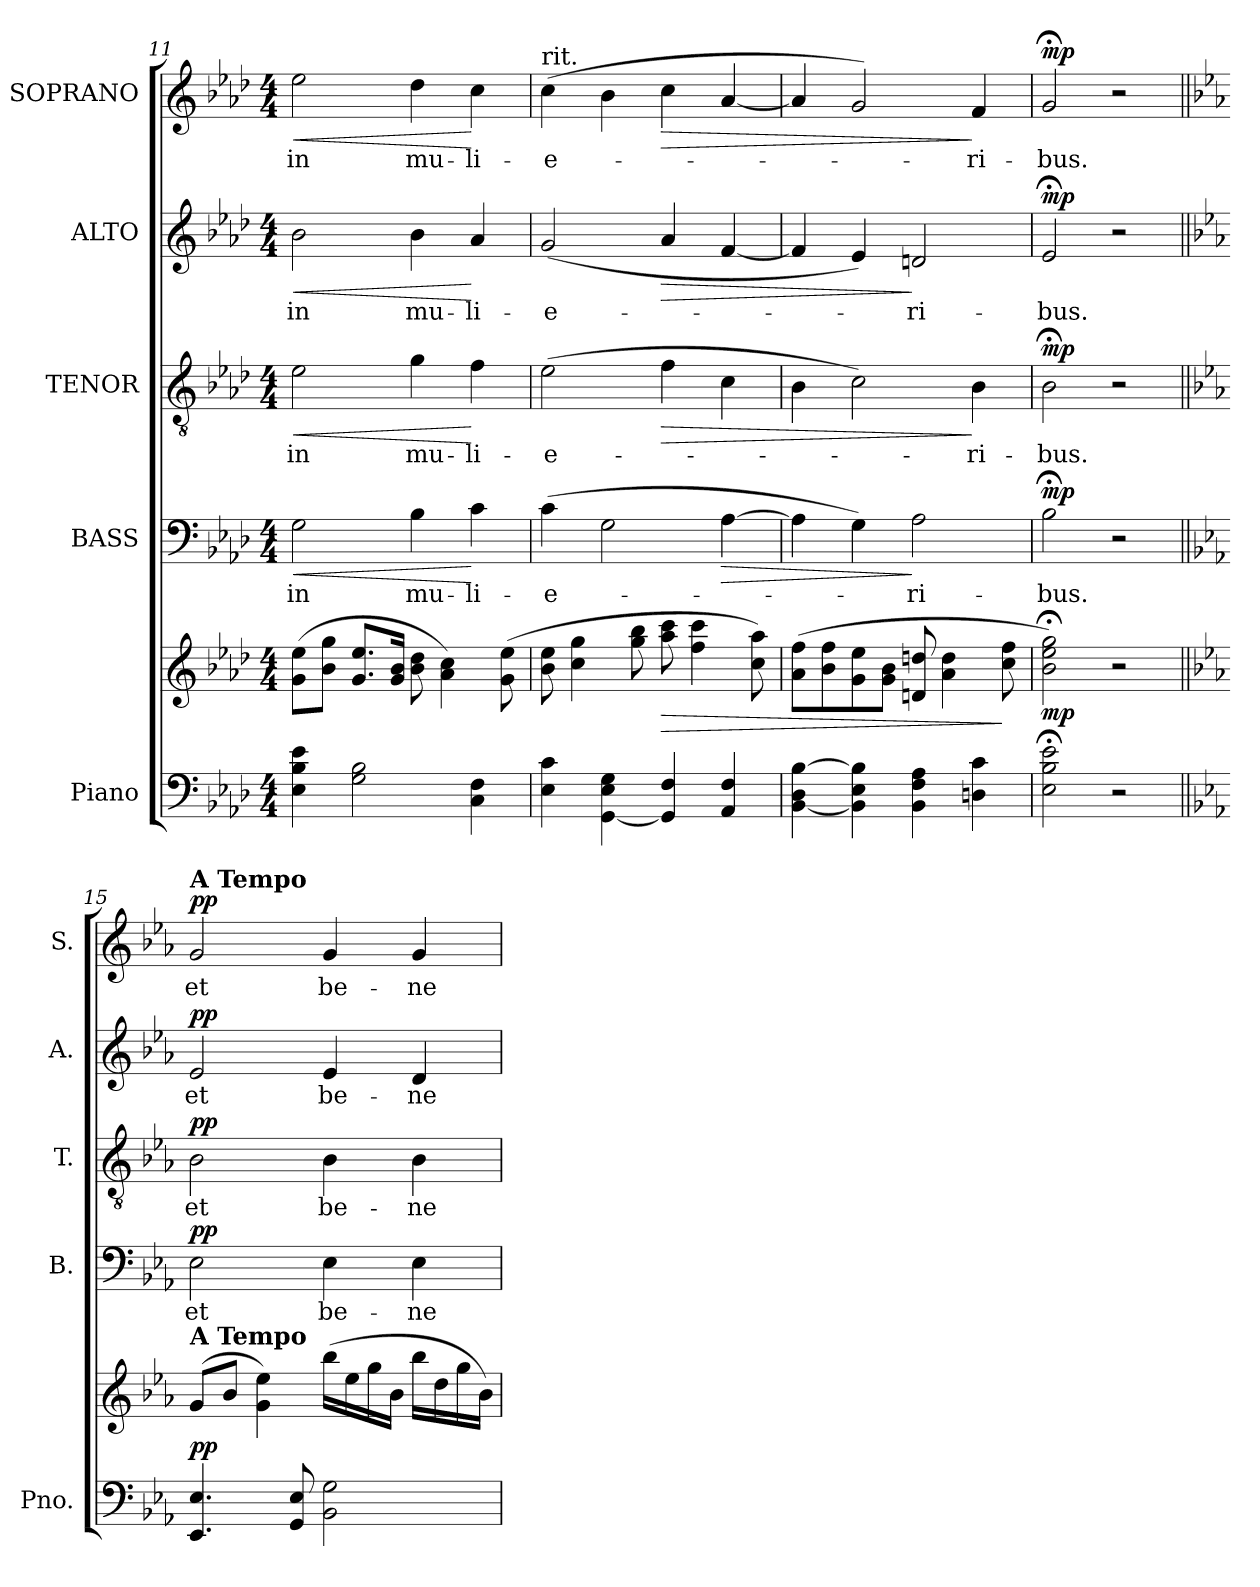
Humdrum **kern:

**kern	**kern	**dynam	**kern	**text	**dynam	**kern	**text	**dynam	**kern	**text	**dynam	**kern	**text	**dynam
*part5	*part5	*part5	*part4	*part4	*part4	*part3	*part3	*part3	*part2	*part2	*part2	*part1	*part1	*part1
*staff6	*staff5	*staff5/6	*staff4	*staff4	*staff4	*staff3	*staff3	*staff3	*staff2	*staff2	*staff2	*staff1	*staff1	*staff1
*I"Piano	*	*	*I"BASS	*	*	*I"TENOR	*	*	*I"ALTO	*	*	*I"SOPRANO	*	*
*I'Pno.	*	*	*I'B.	*	*	*I'T.	*	*	*I'A.	*	*	*I'S.	*	*
*clefF4	*clefG2	*	*clefF4	*	*	*clefGv2	*	*	*clefG2	*	*	*clefG2	*	*
*	*	*	*	*	*	*ITrd7c12	*	*	*	*	*	*	*	*
*k[b-e-a-d-]	*k[b-e-a-d-]	*	*k[b-e-a-d-]	*	*	*k[b-e-a-d-]	*	*	*k[b-e-a-d-]	*	*	*k[b-e-a-d-]	*	*
*f:	*f:	*	*f:	*	*	*f:	*	*	*f:	*	*	*f:	*	*
*M4/4	*M4/4	*	*M4/4	*	*	*M4/4	*	*	*M4/4	*	*	*M4/4	*	*
=11	=11	=11	=11	=11	=11	=11	=11	=11	=11	=11	=11	=11	=11	=11
!	!	!	!	!LO:LY:b:color=#000000	!LO:HP:b	!	!	!	!	!	!	!	!	!
!	!	!	!	!	!	!	!LO:LY:b:color=#000000	!LO:HP:b	!	!	!	!	!	!
!	!	!	!	!	!	!	!	!	!	!LO:LY:b:color=#000000	!LO:HP:b	!	!	!
!	!	!	!	!	!	!	!	!	!	!	!	!	!LO:LY:b:color=#000000	!LO:HP:b
4E-i\ 4B-i 4e-i	(8gi\ 8ee-iL	.	2Gi\	in	<	2E-i\	in	<	2b-i\	in	<	2ee-i\	in	<
.	8b-i\ 8ggiJ	.	.	.	.	.	.	.	.	.	.	.	.	.
2Gi\ 2B-i	8.gi/ 8.ee-iL	.	.	.	.	.	.	.	.	.	.	.	.	.
.	16gi/ 16b-iJk	.	.	.	.	.	.	.	.	.	.	.	.	.
!	!	!	!	!LO:LY:b:color=#000000	!	!	!	!	!	!	!	!	!	!
!	!	!	!	!	!	!	!LO:LY:b:color=#000000	!	!	!	!	!	!	!
!	!	!	!	!	!	!	!	!	!	!LO:LY:b:color=#000000	!	!	!	!
!	!	!	!	!	!	!	!	!	!	!	!	!	!LO:LY:b:color=#000000	!
.	8b-i\ 8dd-i	.	4B-i\	mu-	.	4Gi\	mu-	.	4b-i\	mu-	.	4dd-i\	mu-	.
.	4a-i\ 4cci)	.	.	.	.	.	.	.	.	.	.	.	.	.
!	!	!	!	!LO:LY:b:color=#000000	!	!	!	!	!	!	!	!	!	!
!	!	!	!	!	!	!	!LO:LY:b:color=#000000	!	!	!	!	!	!	!
!	!	!	!	!	!	!	!	!	!	!LO:LY:b:color=#000000	!	!	!	!
!	!	!	!	!	!	!	!	!	!	!	!	!	!LO:LY:b:color=#000000	!
4Ci\ 4Fi	.	.	4ci\	-li-	[	4Fi\	-li-	[	4a-i/	-li-	[	4cci\	-li-	[
.	(8gi\ 8ee-i	.	.	.	.	.	.	.	.	.	.	.	.	.
=12	=12	=12	=12	=12	=12	=12	=12	=12	=12	=12	=12	=12	=12	=12
!	!	!	!	!LO:LY:b:color=#000000	!	!	!	!	!	!	!	!	!	!
!	!	!	!	!	!	!	!LO:LY:b:color=#000000	!	!	!	!	!	!	!
!	!	!	!	!	!	!	!	!	!	!LO:LY:b:color=#000000	!	!	!	!
!	!	!	!	!	!	!	!	!	!	!	!	!LO:TX:t=rit.	!	!
!	!	!	!	!	!	!	!	!	!	!	!	!	!LO:LY:b:color=#000000	!
4E-i\ 4ci	8b-i\ 8ee-i	.	(4ci\	-e-	.	(2E-i\	-e-	.	(2gi/	-e-	.	(4cci\	-e-	.
.	4cci\ 4ggi	.	.	.	.	.	.	.	.	.	.	.	.	.
[<4GGi\ 4E-i 4Gi	.	.	2Gi\	.	.	.	.	.	.	.	.	4b-i\	.	.
.	8ggi\ 8bb-i	.	.	.	.	.	.	.	.	.	.	.	.	.
!	!	!LO:HP:b	!	!	!	!	!	!LO:HP:b	!	!	!LO:HP:b	!	!	!LO:HP:b
4GGi/] 4Fi	8aa-i\ 8ccci	>	.	.	.	4Fi\	.	>	4a-i/	.	>	4cci\	.	>
.	4ffi\ 4ccci	.	.	.	.	.	.	.	.	.	.	.	.	.
!	!	!	!	!	!LO:HP:b	!	!	!	!	!	!	!	!	!
4AA-i/ 4Fi	.	.	[>4A-i\	.	>	4Ci\	.	.	[<4fi/	.	.	[<4a-i/	.	.
.	8cci\ 8aa-i)	.	.	.	.	.	.	.	.	.	.	.	.	.
=13	=13	=13	=13	=13	=13	=13	=13	=13	=13	=13	=13	=13	=13	=13
[<4BB-i\ 4D-i [>4B-i	(8a-i\ 8ffiL	.	4A-i\]	.	.	4BB-i\	.	.	4fi/]	.	.	4a-i/]	.	.
.	8b-i\ 8ffi	.	.	.	.	.	.	.	.	.	.	.	.	.
4BB-i\] 4E-i 4B-i]	8gi\ 8ee-i	.	4Gi\)	.	.	2Ci\)	.	.	4e-i/)	.	.	2gi/)	.	.
.	8gi\ 8b-iJ	.	.	.	.	.	.	.	.	.	.	.	.	.
!	!	!	!	!LO:LY:b:color=#000000	!	!	!	!	!	!	!	!	!	!
!	!	!	!	!	!	!	!	!	!	!LO:LY:b:color=#000000	!	!	!	!
4BB-i\ 4Fi 4A-i	8dni/ 8ddni	.	2A-i\	-ri-	]	.	.	.	2dni/	-ri-	]	.	.	.
.	4a-i\ 4ddi	.	.	.	.	.	.	.	.	.	.	.	.	.
!	!	!	!	!	!	!	!LO:LY:b:color=#000000	!	!	!	!	!	!	!
!	!	!	!	!	!	!	!	!	!	!	!	!	!LO:LY:b:color=#000000	!
4Dni\ 4ci	.	.	.	.	.	4BB-i\	-ri-	]	.	.	.	4fi/	-ri-	]
.	8cci\ 8ffi	]	.	.	.	.	.	.	.	.	.	.	.	.
!!LO:LB:g=z
=14	=14	=14	=14	=14	=14	=14	=14	=14	=14	=14	=14	=14	=14	=14
!	!	!	!	!LO:LY:b:color=#000000	!	!	!	!	!	!	!	!	!	!
!	!	!	!	!	!	!	!LO:LY:b:color=#000000	!	!	!	!	!	!	!
!	!	!	!	!	!	!	!	!	!	!LO:LY:b:color=#000000	!	!	!	!
!	!	!	!	!	!	!	!	!	!	!	!	!	!LO:LY:b:color=#000000	!
2E-i\; 2B-i; 2e-i;	2b-i\; 2ee-i; 2ggi;)	mp	2B-;i\	-bus.	mp	2BB-;i\	-bus.	mp	2e-;i/	-bus.	mp	2g;i/	-bus.	mp
2r	2r	.	2r	.	.	2r	.	.	2r	.	.	2r	.	.
=15||	=15||	=15||	=15||	=15||	=15||	=15||	=15||	=15||	=15||	=15||	=15||	=15||	=15||	=15||
*k[b-e-a-]	*k[b-e-a-]	*	*k[b-e-a-]	*	*	*k[b-e-a-]	*	*	*k[b-e-a-]	*	*	*k[b-e-a-]	*	*
*E-:	*E-:	*	*E-:	*	*	*E-:	*	*	*E-:	*	*	*E-:	*	*
!	!	!	!	!LO:LY:b:color=#000000	!	!	!	!	!	!	!	!	!	!
!	!	!	!	!	!	!	!LO:LY:b:color=#000000	!	!	!	!	!	!	!
!	!	!	!	!	!	!	!	!	!	!LO:LY:b:color=#000000	!	!	!	!
!	!	!	!	!	!	!	!	!	!	!	!	!LO:TX:a:B:t=A Tempo	!	!
!	!LO:TX:a:B:t=A Tempo	!	!	!	!	!	!	!	!	!	!	!	!	!
!	!	!	!	!	!	!	!	!	!	!	!	!	!LO:LY:b:color=#000000	!
4.EE-i/ 4.E-i	(8gi/L	pp	2E-i\	et	pp	2BB-i\	et	pp	2e-i/	et	pp	2gi/	et	pp
.	8b-i/J	.	.	.	.	.	.	.	.	.	.	.	.	.
.	4gi\ 4ee-i)	.	.	.	.	.	.	.	.	.	.	.	.	.
8GGi/ 8E-i	.	.	.	.	.	.	.	.	.	.	.	.	.	.
!	!	!	!	!LO:LY:b:color=#000000	!	!	!	!	!	!	!	!	!	!
!	!	!	!	!	!	!	!LO:LY:b:color=#000000	!	!	!	!	!	!	!
!	!	!	!	!	!	!	!	!	!	!LO:LY:b:color=#000000	!	!	!	!
!	!	!	!	!	!	!	!	!	!	!	!	!	!LO:LY:b:color=#000000	!
2BB-i\ 2Gi	(16bb-i\LL	.	4E-i\	be-	.	4BB-i\	be-	.	4e-i/	be-	.	4gi/	be-	.
.	16ee-i\	.	.	.	.	.	.	.	.	.	.	.	.	.
.	16ggi\	.	.	.	.	.	.	.	.	.	.	.	.	.
.	16b-i\JJ	.	.	.	.	.	.	.	.	.	.	.	.	.
!	!	!	!	!LO:LY:b:color=#000000	!	!	!	!	!	!	!	!	!	!
!	!	!	!	!	!	!	!LO:LY:b:color=#000000	!	!	!	!	!	!	!
!	!	!	!	!	!	!	!	!	!	!LO:LY:b:color=#000000	!	!	!	!
!	!	!	!	!	!	!	!	!	!	!	!	!	!LO:LY:b:color=#000000	!
.	16bb-i\LL	.	4E-i\	-ne-	.	4BB-i\	-ne-	.	4di/	-ne-	.	4gi/	-ne-	.
.	16ddi\	.	.	.	.	.	.	.	.	.	.	.	.	.
.	16ggi\	.	.	.	.	.	.	.	.	.	.	.	.	.
.	16b-i\JJ)	.	.	.	.	.	.	.	.	.	.	.	.	.
=	=	=	=	=	=	=	=	=	=	=	=	=	=	=
*-	*-	*-	*-	*-	*-	*-	*-	*-	*-	*-	*-	*-	*-	*-
